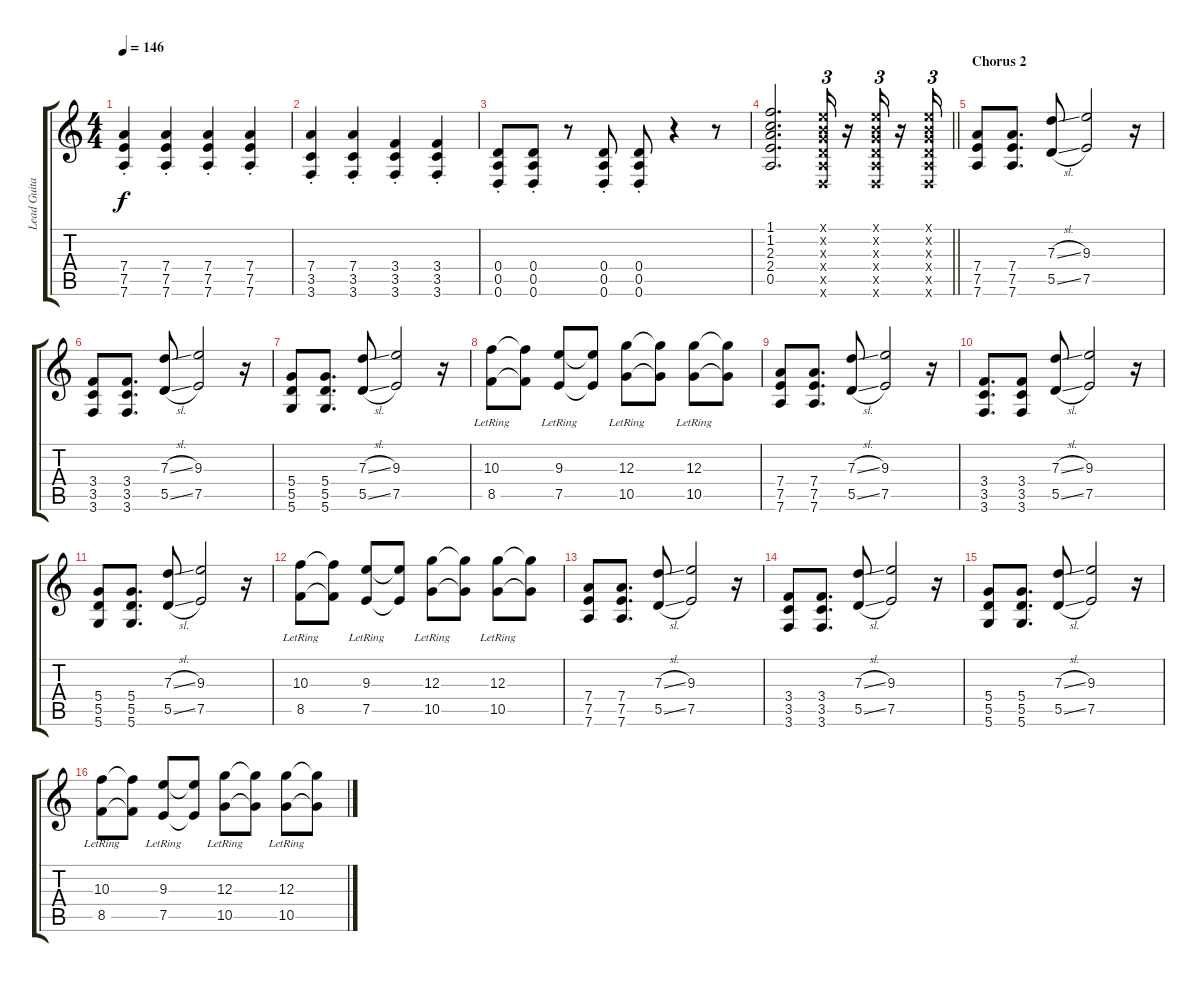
\track ("Lead Guitar" "Lead Guita") {instrument overdrivenguitar}
\staff {score tabs}
\tuning (E4 B3 G3 D3 A2 D2) {hide}
\ts (4 4)
\tempo 146
\clef g2
\ks c
(7.4{st} 7.5{st} 7.6{st}).4{dy f} (7.4{st} 7.5{st} 7.6{st}).4 (7.4{st} 7.5{st} 7.6{st}).4 (7.4{st} 7.5{st} 7.6{st}).4 |
(7.4{st} 3.5{st} 3.6{st}).4 (7.4{st} 3.5{st} 3.6{st}).4 (3.4{st} 3.5{st} 3.6{st}).4 (3.4{st} 3.5{st} 3.6{st}).4 |
(0.4{st} 0.5{st} 0.6{st}).8 (0.4{st} 0.5{st} 0.6{st}).8 r.8 (0.4{st} 0.5{st} 0.6{st}).8 (0.4{st} 0.5{st} 0.6{st}).8 r.4 r.8 |
\barLineRight lightlight
(1.1 1.2 2.3 2.4 0.5).2{d} (0.1{x} 0.2{x} 0.3{x} 0.4{x} 0.5{x} 0.6{x}).16{tu (3 2)} r.16 (0.1{x} 0.2{x} 0.3{x} 0.4{x} 0.5{x} 0.6{x}).16{tu (3 2)} r.16 (0.1{x} 0.2{x} 0.3{x} 0.4{x} 0.5{x} 0.6{x}).16{tu (3 2)} |
\section ("" "Chorus 2")
(7.4 7.5 7.6).8 (7.4 7.5 7.6).8{d} (7.3{sl} 5.5{sl}).8 (9.3 7.5).2 r.16 |
(3.4 3.5 3.6).8 (3.4 3.5 3.6).8{d} (7.3{sl} 5.5{sl}).8 (9.3 7.5).2 r.16 |
(5.4 5.5 5.6).8 (5.4 5.5 5.6).8{d} (7.3{sl} 5.5{sl}).8 (9.3 7.5).2 r.16 |
(10.3{lr} 8.5{lr}).8 (10.3{t} 8.5{t}).8 (9.3{lr} 7.5).8 (9.3{t} 7.5{t}).8 (12.3{lr} 10.5{lr}).8 (12.3{t} 10.5{t}).8 (12.3{lr} 10.5{lr}).8 (12.3{t} 10.5{t}).8 |
(7.4 7.5 7.6).8 (7.4 7.5 7.6).8{d} (7.3{sl} 5.5{sl}).8 (9.3 7.5).2 r.16 |
(3.4 3.5 3.6).8{d} (3.4 3.5 3.6).8 (7.3{sl} 5.5{sl}).8 (9.3 7.5).2 r.16 |
(5.4 5.5 5.6).8 (5.4 5.5 5.6).8{d} (7.3{sl} 5.5{sl}).8 (9.3 7.5).2 r.16 |
(10.3{lr} 8.5{lr}).8 (10.3{t} 8.5{t}).8 (9.3{lr} 7.5{lr}).8 (9.3{t} 7.5{t}).8 (12.3{lr} 10.5{lr}).8 (12.3{t} 10.5{t}).8 (12.3{lr} 10.5{lr}).8 (12.3{t} 10.5{t}).8 |
(7.4 7.5 7.6).8 (7.4 7.5 7.6).8{d} (7.3{sl} 5.5{sl}).8 (9.3 7.5).2 r.16 |
(3.4 3.5 3.6).8 (3.4 3.5 3.6).8{d} (7.3{sl} 5.5{sl}).8 (9.3 7.5).2 r.16 |
(5.4 5.5 5.6).8 (5.4 5.5 5.6).8{d} (7.3{sl} 5.5{sl}).8 (9.3 7.5).2 r.16 |
(10.3{lr} 8.5{lr}).8 (10.3{t} 8.5{t}).8 (9.3{lr} 7.5{lr}).8 (9.3{t} 7.5{t}).8 (12.3{lr} 10.5{lr}).8 (12.3{t} 10.5{t}).8 (12.3{lr} 10.5{lr}).8 (12.3{t} 10.5{t}).8
